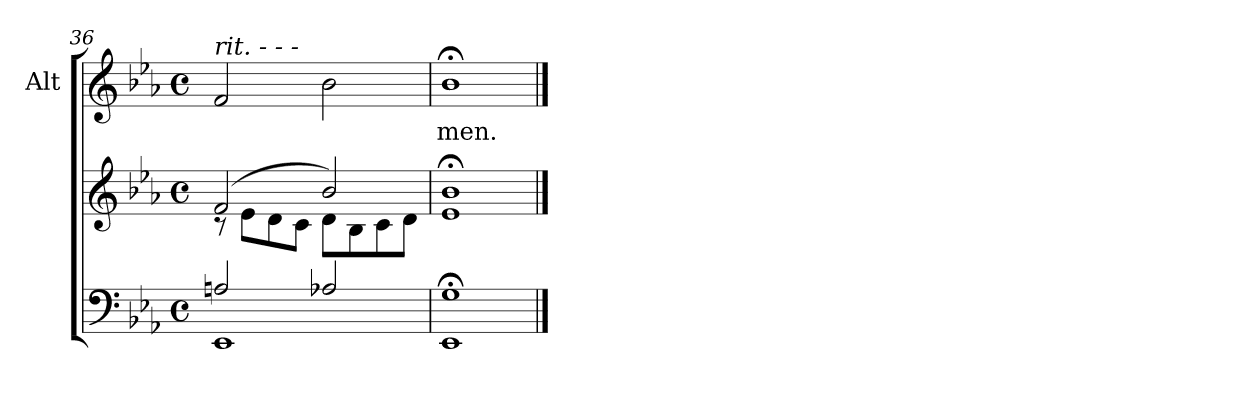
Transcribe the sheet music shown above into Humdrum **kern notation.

**kern	**kern	**kern	**text
*part2	*part2	*part1	*part1
*staff3	*staff2	*staff1	*staff1
*	*	*I"Alt	*
*	*	*I'A.	*
*clefF4	*clefG2	*clefG2	*
*k[b-e-a-]	*k[b-e-a-]	*k[b-e-a-]	*
*E-:	*E-:	*E-:	*
*M4/4	*M4/4	*M4/4	*
*met(c)	*met(c)	*met(c)	*
=36	=36	=36	=36
*^	*^	*	*
!	!	!	!	!LO:TX:a:i:t=rit.  -  -  -	!
2An/	1EE-	(2f/	8rB	2f/	.
.	.	.	8e-\L	.	.
.	.	.	8d\	.	.
.	.	.	8c\J	.	.
2A-X/	.	2b-/)	8d\L	2b-\	.
.	.	.	8B-\	.	.
.	.	.	8c\	.	.
.	.	.	8d\J	.	.
=37	=37	=37	=37	=37	=37
!	!	!	!	!	!LO:LY:b
1G;<	1EE-	1b-;<	1e-	1b-;<	-men.
*v	*v	*	*	*	*
*	*v	*v	*	*
==	==	==	==
*-	*-	*-	*-
